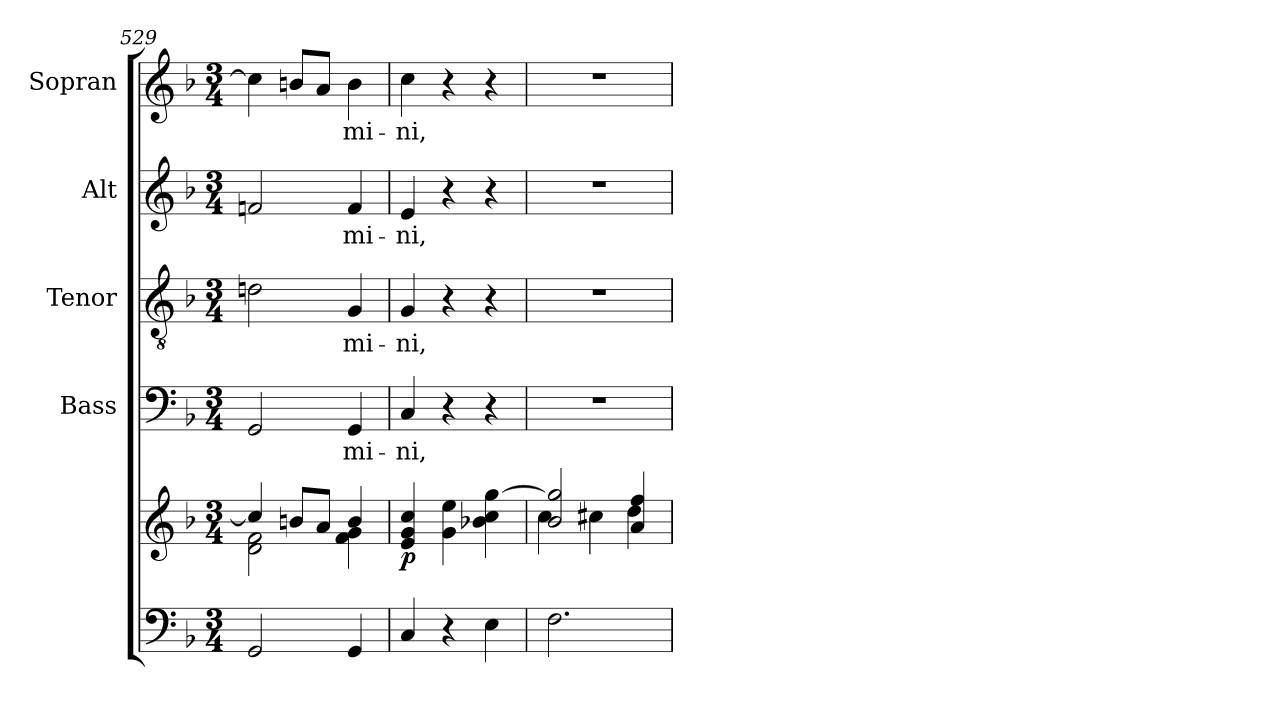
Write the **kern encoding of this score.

**kern	**kern	**dynam	**kern	**text	**kern	**text	**kern	**text	**kern	**text
*part5	*part5	*part5	*part4	*part4	*part3	*part3	*part2	*part2	*part1	*part1
*staff6	*staff5	*staff5/6	*staff4	*staff4	*staff3	*staff3	*staff2	*staff2	*staff1	*staff1
*	*	*	*I"Bass	*	*I"Tenor	*	*I"Alt	*	*I"Sopran	*
*	*	*	*I'B.	*	*I'T.	*	*I'A.	*	*I'S.	*
*clefF4	*clefG2	*	*clefF4	*	*clefGv2	*	*clefG2	*	*clefG2	*
*k[b-]	*k[b-]	*	*k[b-]	*	*k[b-]	*	*k[b-]	*	*k[b-]	*
*F:	*F:	*	*F:	*	*F:	*	*F:	*	*F:	*
*M3/4	*M3/4	*	*M3/4	*	*M3/4	*	*M3/4	*	*M3/4	*
=529	=529	=529	=529	=529	=529	=529	=529	=529	=529	=529
*	*^	*	*	*	*	*	*	*	*	*
2GG/	4cc/]	2d\ 2f\	.	2GG/	.	2dn\	.	2fn/	.	4cc\]	.
.	8bn/L	.	.	.	.	.	.	.	.	8bn/L	.
.	8a/J	.	.	.	.	.	.	.	.	8a/J	.
!	!	!	!	!	!LO:LY:b	!	!LO:LY:b	!	!LO:LY:b	!	!LO:LY:b
4GG/	4b/	4f\ 4g\	.	4GG/	-mi-	4G/	-mi-	4f/	-mi-	4b\	-mi-
=530	=530	=530	=530	=530	=530	=530	=530	=530	=530	=530	=530
!	!	!	!LO:DY:b	!	!LO:LY:b	!	!LO:LY:b	!	!LO:LY:b	!	!LO:LY:b
*	*v	*v	*	*	*	*	*	*	*	*	*
4C/	4e/ 4g/ 4cc/	p	4C/	-ni,	4G/	-ni,	4e/	-ni,	4cc\	-ni,
4r	4g\ 4ee\	.	4r	.	4r	.	4r	.	4r	.
4E\	4b-X\ 4cc\ [4gg\	.	4r	.	4r	.	4r	.	4r	.
=531	=531	=531	=531	=531	=531	=531	=531	=531	=531	=531
*	*^	*	*	*	*	*	*	*	*	*
2.F\	2b-/ 2gg/]	4cc\	.	2.r	.	2.r	.	2.r	.	2.r	.
.	.	4cc#X\	.	.	.	.	.	.	.	.	.
.	4a/ 4ff/	4dd\	.	.	.	.	.	.	.	.	.
*	*v	*v	*	*	*	*	*	*	*	*	*
=	=	=	=	=	=	=	=	=	=	=
*-	*-	*-	*-	*-	*-	*-	*-	*-	*-	*-
